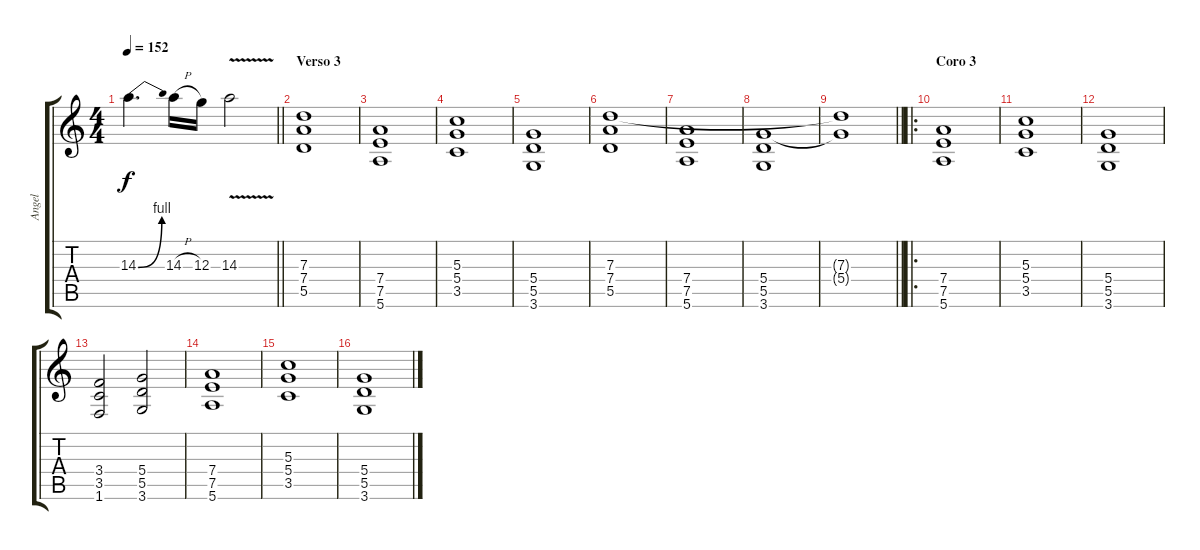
\track ("Angel" "Angel") {instrument distortionguitar}
\staff {score tabs}
\tuning (E4 B3 G3 D3 A2 E2) {hide}
\ts (4 4)
\tempo 152
\clef g2
\barLineRight lightlight
\ks c
14.3{be (bend 0 0 60 4)}.4{d dy f} 14.3{h}.16 12.3.16 14.3{v}.2 |
\section ("" "Verso 3")
(7.3 7.4 5.5).1 |
(7.4 7.5 5.6).1 |
(5.3 5.4 3.5).1 |
(5.4 5.5 3.6).1 |
(7.3 7.4 5.5).1 |
(7.4 7.5 5.6).1 |
(5.4 5.5 3.6).1 |
\barLineRight lightlight
(7.3{t} 5.4{t}).1 |
\ro
\section ("" "Coro 3")
(7.4 7.5 5.6).1 |
(5.3 5.4 3.5).1 |
(5.4 5.5 3.6).1 |
(3.4 3.5 1.6).2 (5.4 5.5 3.6).2 |
(7.4 7.5 5.6).1 |
(5.3 5.4 3.5).1 |
(5.4 5.5 3.6).1
